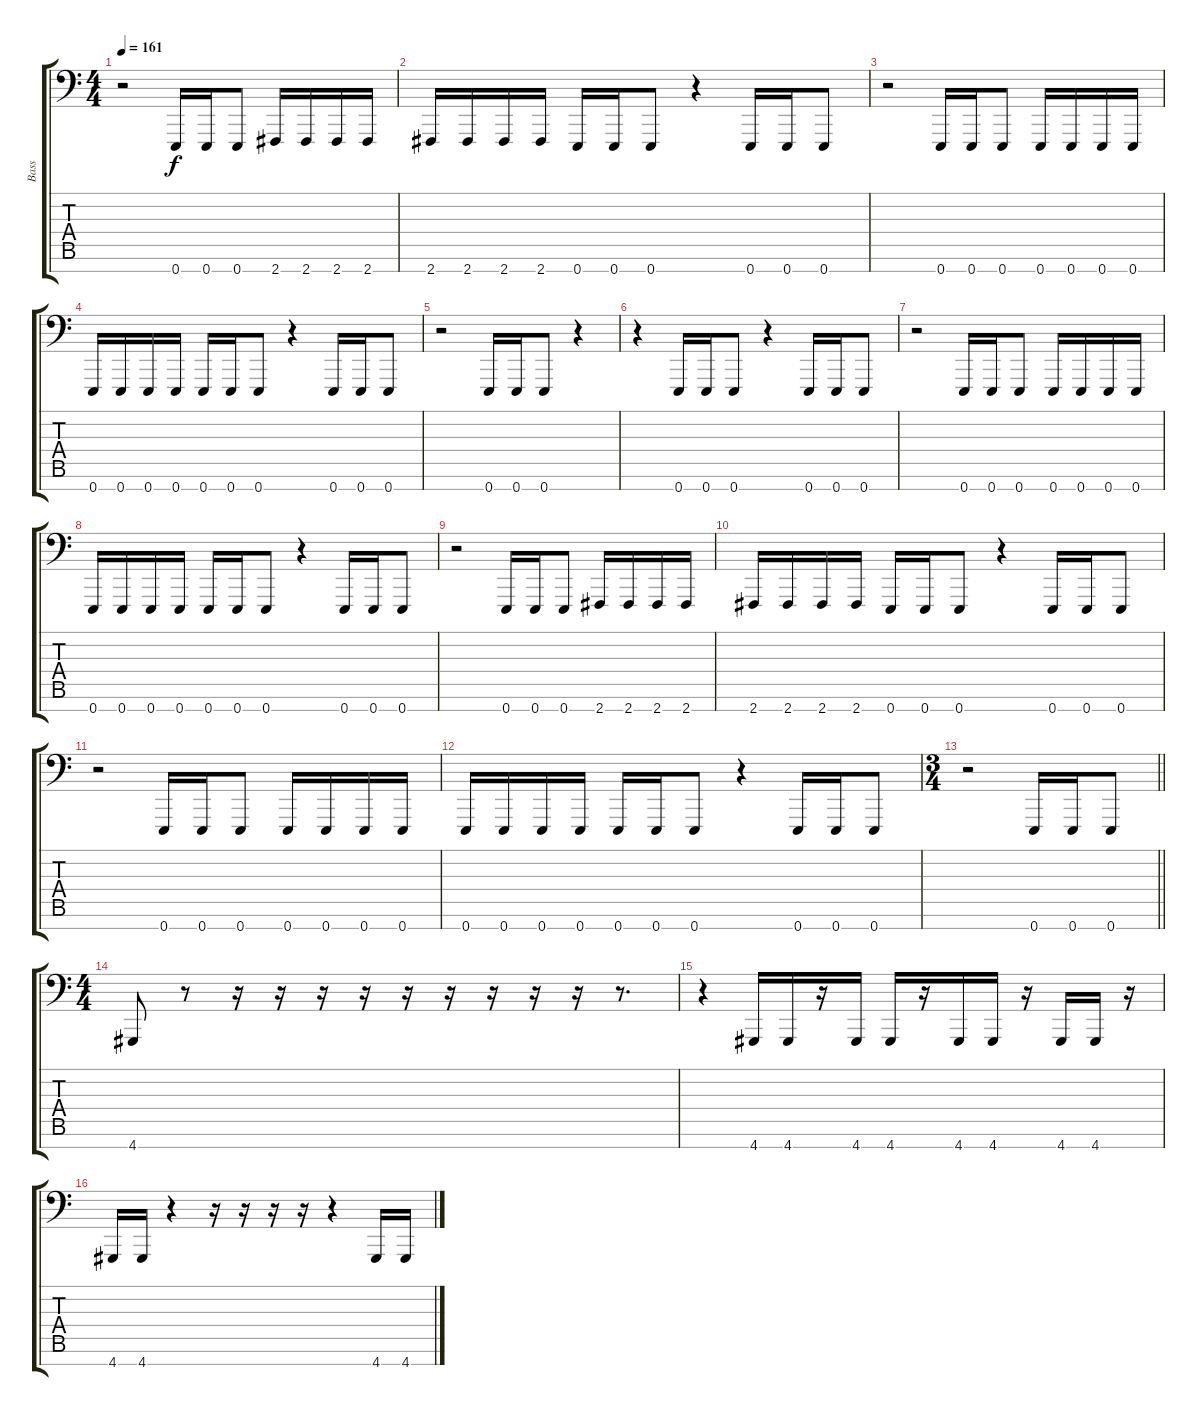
\track ("Bass" "Bass") {instrument electricbassfinger}
\staff {score tabs}
\tuning (B2 Gb2 E2 B1 E1 B0 E0) {hide}
\ts (4 4)
\tempo 161
\clef f4
\ks c
r.2{dy f} 0.7.16 0.7.16 0.7.8 2.7.16 2.7.16 2.7.16 2.7.16 |
2.7.16 2.7.16 2.7.16 2.7.16 0.7.16 0.7.16 0.7.8 r.4 0.7.16 0.7.16 0.7.8 |
r.2 0.7.16 0.7.16 0.7.8 0.7.16 0.7.16 0.7.16 0.7.16 |
0.7.16 0.7.16 0.7.16 0.7.16 0.7.16 0.7.16 0.7.8 r.4 0.7.16 0.7.16 0.7.8 |
r.2 0.7.16 0.7.16 0.7.8 r.4 |
r.4 0.7.16 0.7.16 0.7.8 r.4 0.7.16 0.7.16 0.7.8 |
r.2 0.7.16 0.7.16 0.7.8 0.7.16 0.7.16 0.7.16 0.7.16 |
0.7.16 0.7.16 0.7.16 0.7.16 0.7.16 0.7.16 0.7.8 r.4 0.7.16 0.7.16 0.7.8 |
r.2 0.7.16 0.7.16 0.7.8 2.7.16 2.7.16 2.7.16 2.7.16 |
2.7.16 2.7.16 2.7.16 2.7.16 0.7.16 0.7.16 0.7.8 r.4 0.7.16 0.7.16 0.7.8 |
r.2 0.7.16 0.7.16 0.7.8 0.7.16 0.7.16 0.7.16 0.7.16 |
0.7.16 0.7.16 0.7.16 0.7.16 0.7.16 0.7.16 0.7.8 r.4 0.7.16 0.7.16 0.7.8 |
\ts (3 4)
\barLineRight lightlight
r.2 0.7.16 0.7.16 0.7.8 |
\ts (4 4)
\section ("" "")
4.7.8 r.8 r.16 r.16 r.16 r.16 r.16 r.16 r.16 r.16 r.16 r.8{d} |
r.4 4.7.16 4.7.16 r.16 4.7.16 4.7.16 r.16 4.7.16 4.7.16 r.16 4.7.16 4.7.16 r.16 |
4.7.16 4.7.16 r.4 r.16 r.16 r.16 r.16 r.4 4.7.16 4.7.16
